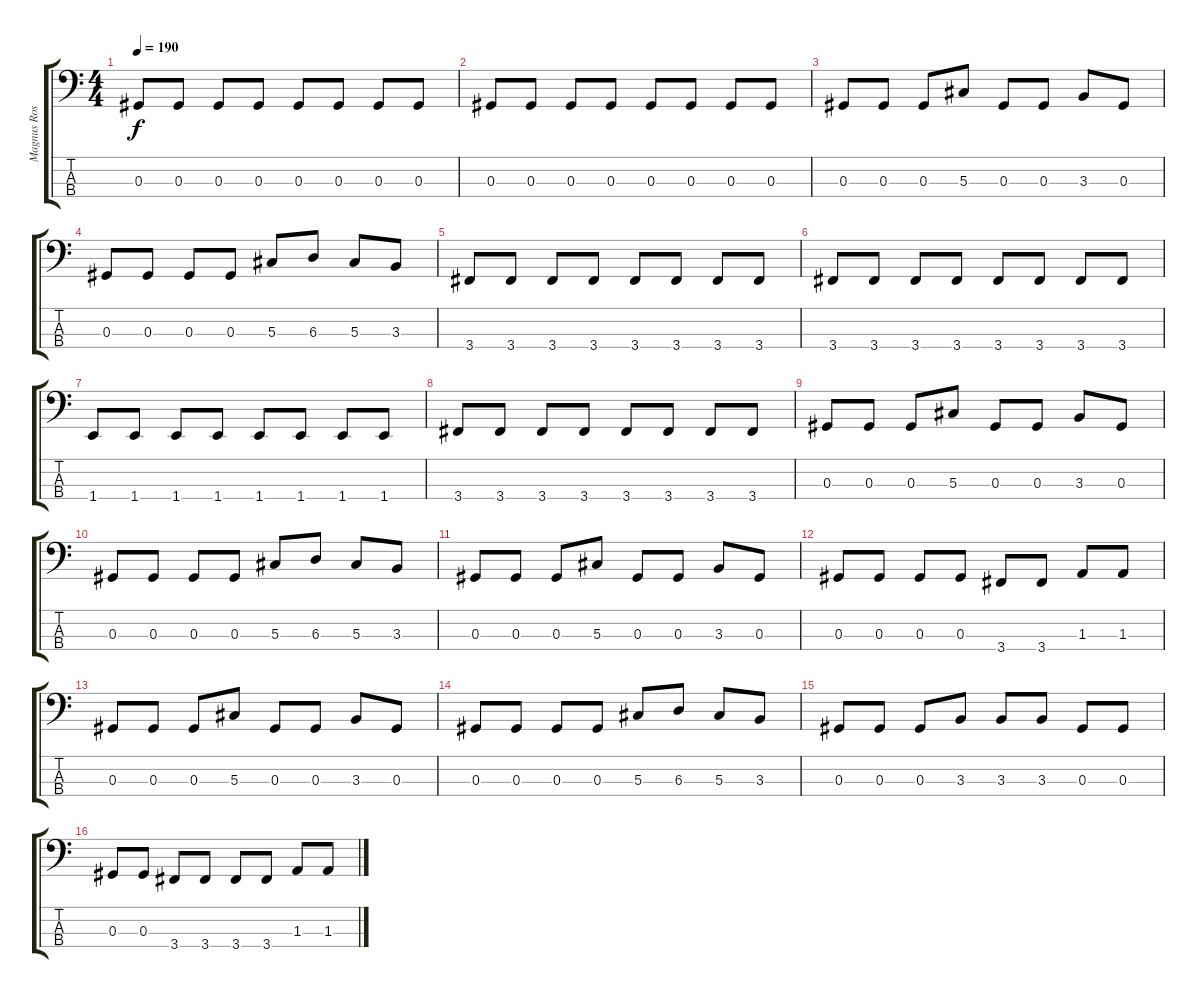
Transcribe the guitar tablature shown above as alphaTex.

\track ("Magnus Rosén Bass" "Magnus Ros") {instrument electricbassfinger}
\staff {score tabs}
\tuning (Gb2 Db2 Ab1 Eb1) {hide}
\ts (4 4)
\tempo 190
\clef f4
\ks c
0.3.8{dy f} 0.3.8 0.3.8 0.3.8 0.3.8 0.3.8 0.3.8 0.3.8 |
0.3.8 0.3.8 0.3.8 0.3.8 0.3.8 0.3.8 0.3.8 0.3.8 |
0.3.8 0.3.8 0.3.8 5.3.8 0.3.8 0.3.8 3.3.8 0.3.8 |
0.3.8 0.3.8 0.3.8 0.3.8 5.3.8 6.3.8 5.3.8 3.3.8 |
3.4.8 3.4.8 3.4.8 3.4.8 3.4.8 3.4.8 3.4.8 3.4.8 |
3.4.8 3.4.8 3.4.8 3.4.8 3.4.8 3.4.8 3.4.8 3.4.8 |
1.4.8 1.4.8 1.4.8 1.4.8 1.4.8 1.4.8 1.4.8 1.4.8 |
3.4.8 3.4.8 3.4.8 3.4.8 3.4.8 3.4.8 3.4.8 3.4.8 |
0.3.8 0.3.8 0.3.8 5.3.8 0.3.8 0.3.8 3.3.8 0.3.8 |
0.3.8 0.3.8 0.3.8 0.3.8 5.3.8 6.3.8 5.3.8 3.3.8 |
0.3.8 0.3.8 0.3.8 5.3.8 0.3.8 0.3.8 3.3.8 0.3.8 |
0.3.8 0.3.8 0.3.8 0.3.8 3.4.8 3.4.8 1.3.8 1.3.8 |
0.3.8 0.3.8 0.3.8 5.3.8 0.3.8 0.3.8 3.3.8 0.3.8 |
0.3.8 0.3.8 0.3.8 0.3.8 5.3.8 6.3.8 5.3.8 3.3.8 |
0.3.8 0.3.8 0.3.8 3.3.8 3.3.8 3.3.8 0.3.8 0.3.8 |
0.3.8 0.3.8 3.4.8 3.4.8 3.4.8 3.4.8 1.3.8 1.3.8
